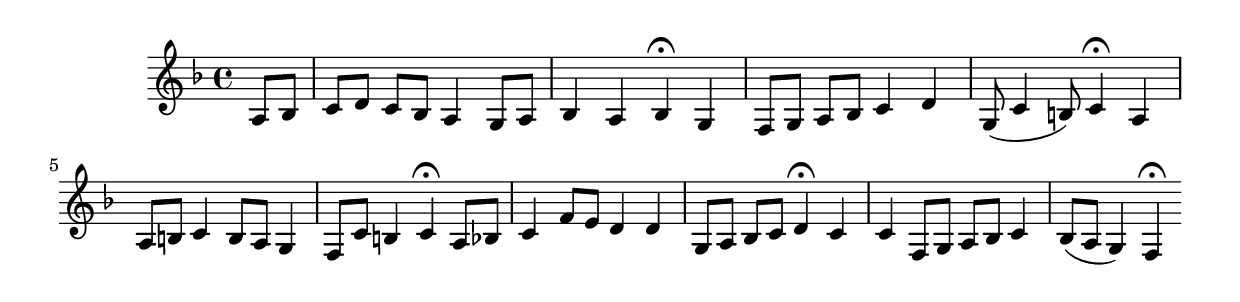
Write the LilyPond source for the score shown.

\relative c' {
  \key f \major
  \time 4/4
  \autoBeamOff

  \partial 4 a8[ bes]
  c[ d] c[ bes] a4 g8[ a]
  bes4 a bes\fermata g
  f8[ g] a[ bes] c4 d
  g,8( c4 b8) c4\fermata
  \bar ":|" a4
  a8[ b] c4 b8[ a] g4
  f8[ c'] b4 c\fermata a8[ bes]
  c4 f8[ e] d4 d
  g,8[ a] bes[ c] d4\fermata c
  c f,8[ g] a[ bes] c4
  bes8([ a] g4) f\fermata
}